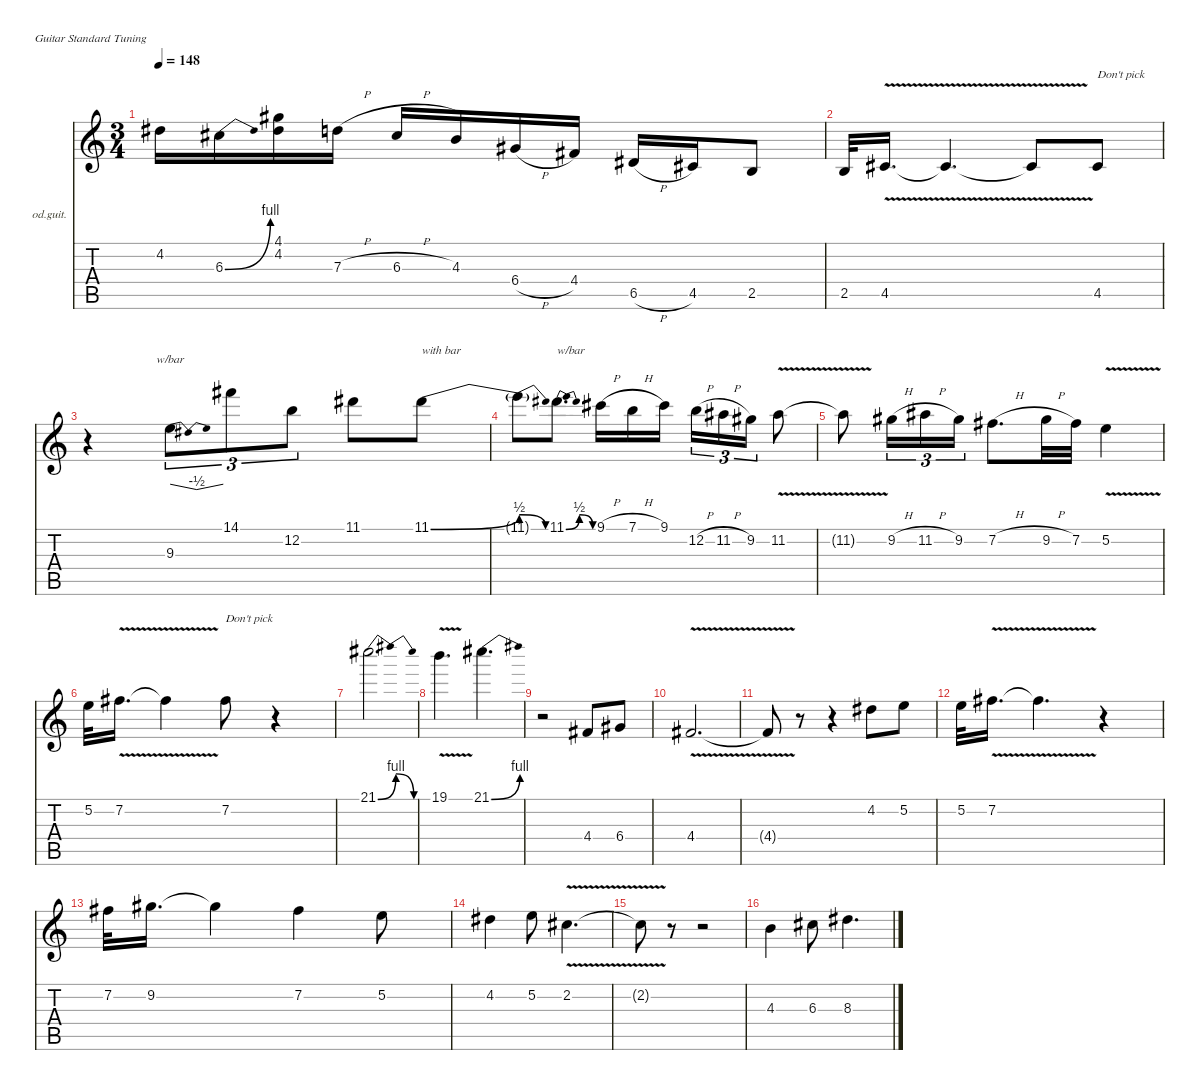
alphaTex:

\defaultSystemsLayout 4
\hideDynamics
\bracketExtendMode nobrackets
\firstSystemTrackNameOrientation horizontal
\otherSystemsTrackNameOrientation horizontal
\track ("Solo" "od.guit.") {instrument overdrivenguitar}
\staff {score tabs}
\tuning (E4 B3 G3 D3 A2 E2)
\ts (3 4)
\tempo 148
\clef g2
\ks c
4.2{acc #}.16{dy f beam Down} 6.3{be (bend 0 0 30 4) acc #}.16{beam Down} (4.1{acc #} 4.2{acc #}).16{beam Down} 7.3{h}.16{beam Down} 6.3{h acc #}.16{beam Up} 4.3.16{beam Up} 6.4{h acc #}.16{beam Up} 4.4{acc #}.16{beam Up} 6.5{h acc #}.16{beam Up} 4.5{acc #}.16{beam Up} 2.5.8{beam Up} |
2.5.32{beam Up} 4.5{v acc #}.16{d beam Up} 4.5{v t acc #}.4{d beam Up} 4.5{v t acc #}.8{beam Up} 4.5{acc #}.8{txt "Don't pick" beam Up} |
r.4{beam Down} 9.3.8{tu (3 2) tbe (dip default 0 0 30 -2 60 0) beam Down} 14.1{acc #}.8{tu (3 2) beam Down} 12.2.8{tu (3 2) beam Down} 11.1{acc #}.8{beam Down} 11.1{be (bend 0 0 60 2) acc #}.8{txt "with bar" beam Down} |
11.1{be (release 0 2 60 0) t}.8{beam Down} 11.1{be (bendrelease 0 0 15 2 30 2 45 0) acc #}.8{d txt "w/bar" beam Down} 9.1{h acc #}.16{beam Down} 7.1{h}.16{beam Down} 9.1{acc #}.16{beam Down} 12.2{h}.16{tu (3 2) beam Down} 11.2{h acc #}.16{tu (3 2) beam Down} 9.2{acc #}.16{tu (3 2) beam Down} 11.2{v acc #}.8{beam Down} |
11.2{v t acc #}.8{beam Down} 9.2{h acc #}.16{tu (3 2) beam Down} 11.2{h acc #}.16{tu (3 2) beam Down} 9.2{acc #}.16{tu (3 2) beam Down} 7.2{h acc #}.8{d beam Down} 9.2{h acc #}.32{beam Down} 7.2{acc #}.32{beam Down} 5.2{v}.4{beam Down} |
5.2.32{beam Down} 7.2{v acc #}.16{d beam Down} 7.2{v t acc #}.4{beam Down} 7.2{acc #}.8{txt "Don't pick" beam Down} r.4{beam Down} |
21.1{be (bendrelease 0 0 15 4 30 4 45 0) acc #}.2{d beam Down} |
19.1{v}.4{d beam Down} 21.1{be (bend 0 0 30 4) acc #}.4{d beam Down} |
r.2{beam Down} 4.4{acc #}.8{beam Up} 6.4{acc #}.8{beam Up} |
4.4{v acc #}.2{d beam Up} |
4.4{v t acc #}.8{beam Up} r.8{beam Up} r.4{beam Up} 4.2{acc #}.8{beam Down} 5.2.8{beam Down} |
5.2.32{beam Down} 7.2{v acc #}.16{d beam Down} 7.2{v t acc #}.4{d beam Down} r.4{beam Down} |
7.2{acc #}.32{beam Down} 9.2{acc #}.16{d beam Down} 9.2{t acc #}.4{beam Down} 7.2{acc #}.4{beam Down} 5.2.8{beam Down} |
4.2{acc #}.4{beam Down} 5.2.8{beam Down} 2.2{v acc #}.4{d beam Down} |
2.2{v t acc #}.8{beam Down} r.8{beam Down} r.2{beam Down} |
4.3.4{beam Down} 6.3{acc #}.8{beam Down} 8.3{acc #}.4{d beam Down}
